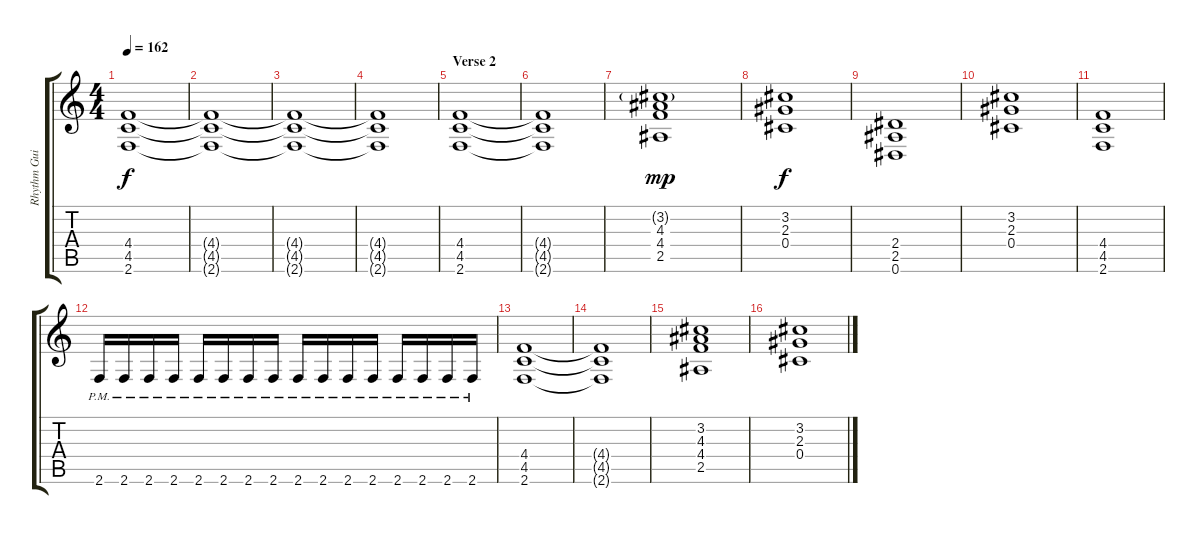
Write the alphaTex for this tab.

\track ("Rhythm Guitar" "Rhythm Gui") {instrument distortionguitar}
\staff {score tabs}
\tuning (Eb4 Bb3 Gb3 Db3 Ab2 Eb2) {hide}
\ts (4 4)
\tempo 162
\clef g2
\ks c
(4.4 4.5 2.6).1{dy f} |
(4.4{t} 4.5{t} 2.6{t}).1 |
(4.4{t} 4.5{t} 2.6{t}).1 |
(4.4{t} 4.5{t} 2.6{t}).1 |
\section ("" "Verse 2")
(4.4 4.5 2.6).1 |
(4.4{t} 4.5{t} 2.6{t}).1 |
(3.2{g} 4.3 4.4 2.5).1{dy mp} |
(3.2 2.3 0.4).1{dy f} |
(2.4 2.5 0.6).1 |
(3.2 2.3 0.4).1 |
(4.4 4.5 2.6).1 |
2.6{pm}.16 2.6{pm}.16 2.6{pm}.16 2.6{pm}.16 2.6{pm}.16 2.6{pm}.16 2.6{pm}.16 2.6{pm}.16 2.6{pm}.16 2.6{pm}.16 2.6{pm}.16 2.6{pm}.16 2.6{pm}.16 2.6{pm}.16 2.6{pm}.16 2.6{pm}.16 |
(4.4 4.5 2.6).1 |
(4.4{t} 4.5{t} 2.6{t}).1 |
(3.2 4.3 4.4 2.5).1 |
(3.2 2.3 0.4).1
